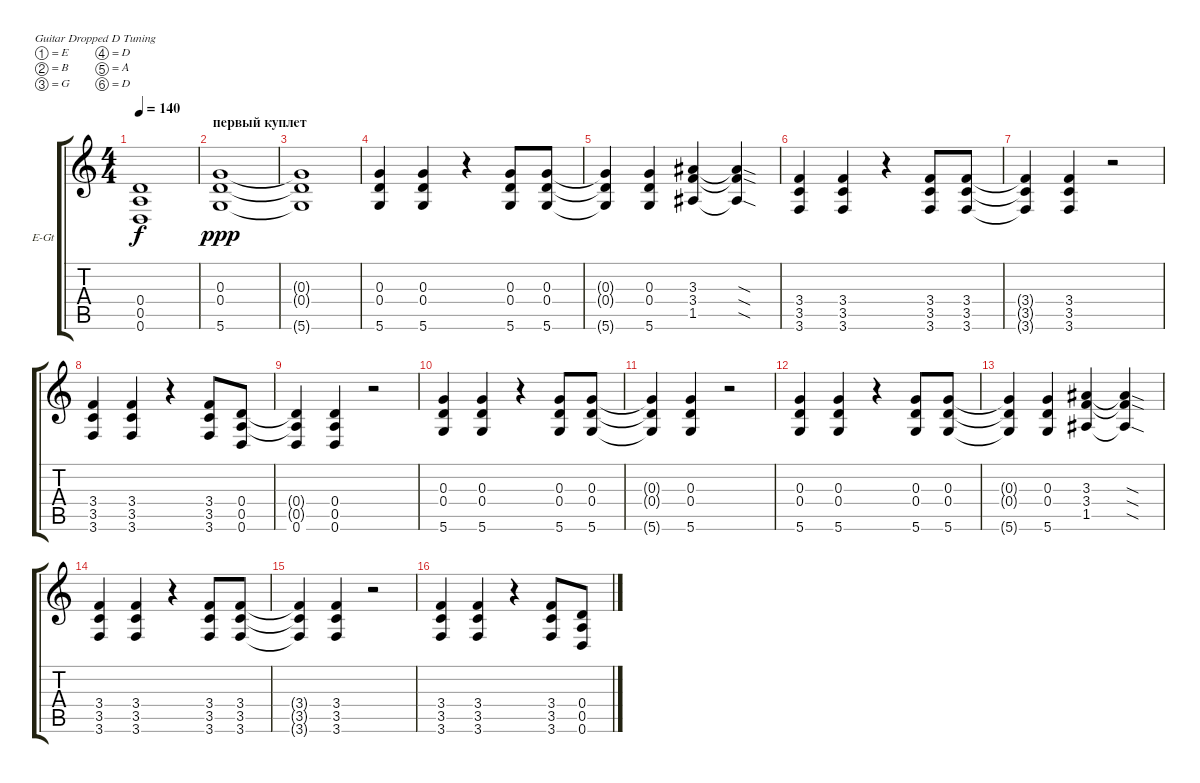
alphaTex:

\defaultSystemsLayout 4
\bracketExtendMode groupsimilarinstruments
\firstSystemTrackNameOrientation horizontal
\otherSystemsTrackNameOrientation horizontal
\track ("Electric Guitar" "E-Gt") {instrument distortionguitar}
\staff {score tabs}
\tuning (E4 B3 G3 D3 A2 D2)
\ts (4 4)
\tempo 140
\clef g2
\scale
0.333333
\ks c
(0.4 0.5 0.6).1{dy f} |
\section ("" "первый куплет")
\scale
0.333333 (0.3 0.4 5.6).1{dy ppp} |
\scale
0.333333 (0.3{t} 0.4{t} 5.6{t}).1 |
\scale
0.333333 (0.3 0.4 5.6).4 (0.3 0.4 5.6).4 r.4 (0.3 0.4 5.6).8 (0.3 0.4 5.6).8 |
\scale
0.333333 (0.3{t} 0.4{t} 5.6{t}).4 (0.3 0.4 5.6).4 (3.3 3.4 1.5).4 (3.3{sod t} 3.4{sod t} 1.5{sod t}).4 |
\scale
0.333333 (3.4 3.5 3.6).4 (3.4 3.5 3.6).4 r.4 (3.4 3.5 3.6).8 (3.4 3.5 3.6).8 |
\scale
0.333333 (3.4{t} 3.5{t} 3.6{t}).4 (3.4 3.5 3.6).4 r.2 |
\scale
0.333333 (3.4 3.5 3.6).4 (3.4 3.5 3.6).4 r.4 (3.4 3.5 3.6).8 (0.4 0.5 0.6).8 |
\scale
0.333333 (0.4{t} 0.5{t} 0.6).4 (0.4 0.5 0.6).4 r.2 |
\scale
0.333333 (0.3 0.4 5.6).4 (0.3 0.4 5.6).4 r.4 (0.3 0.4 5.6).8 (0.3 0.4 5.6).8 |
\scale
0.333333 (0.3{t} 0.4{t} 5.6{t}).4 (0.3 0.4 5.6).4 r.2 |
\scale
0.333333 (0.3 0.4 5.6).4 (0.3 0.4 5.6).4 r.4 (0.3 0.4 5.6).8 (0.3 0.4 5.6).8 |
\scale
0.333333 (0.3{t} 0.4{t} 5.6{t}).4 (0.3 0.4 5.6).4 (3.3 3.4 1.5).4 (3.3{sod t} 3.4{sod t} 1.5{sod t}).4 |
\scale
0.333333 (3.4 3.5 3.6).4 (3.4 3.5 3.6).4 r.4 (3.4 3.5 3.6).8 (3.4 3.5 3.6).8 |
\scale
0.333333 (3.4{t} 3.5{t} 3.6{t}).4 (3.4 3.5 3.6).4 r.2 |
\scale
0.333333 (3.4 3.5 3.6).4 (3.4 3.5 3.6).4 r.4 (3.4 3.5 3.6).8 (0.4 0.5 0.6).8
